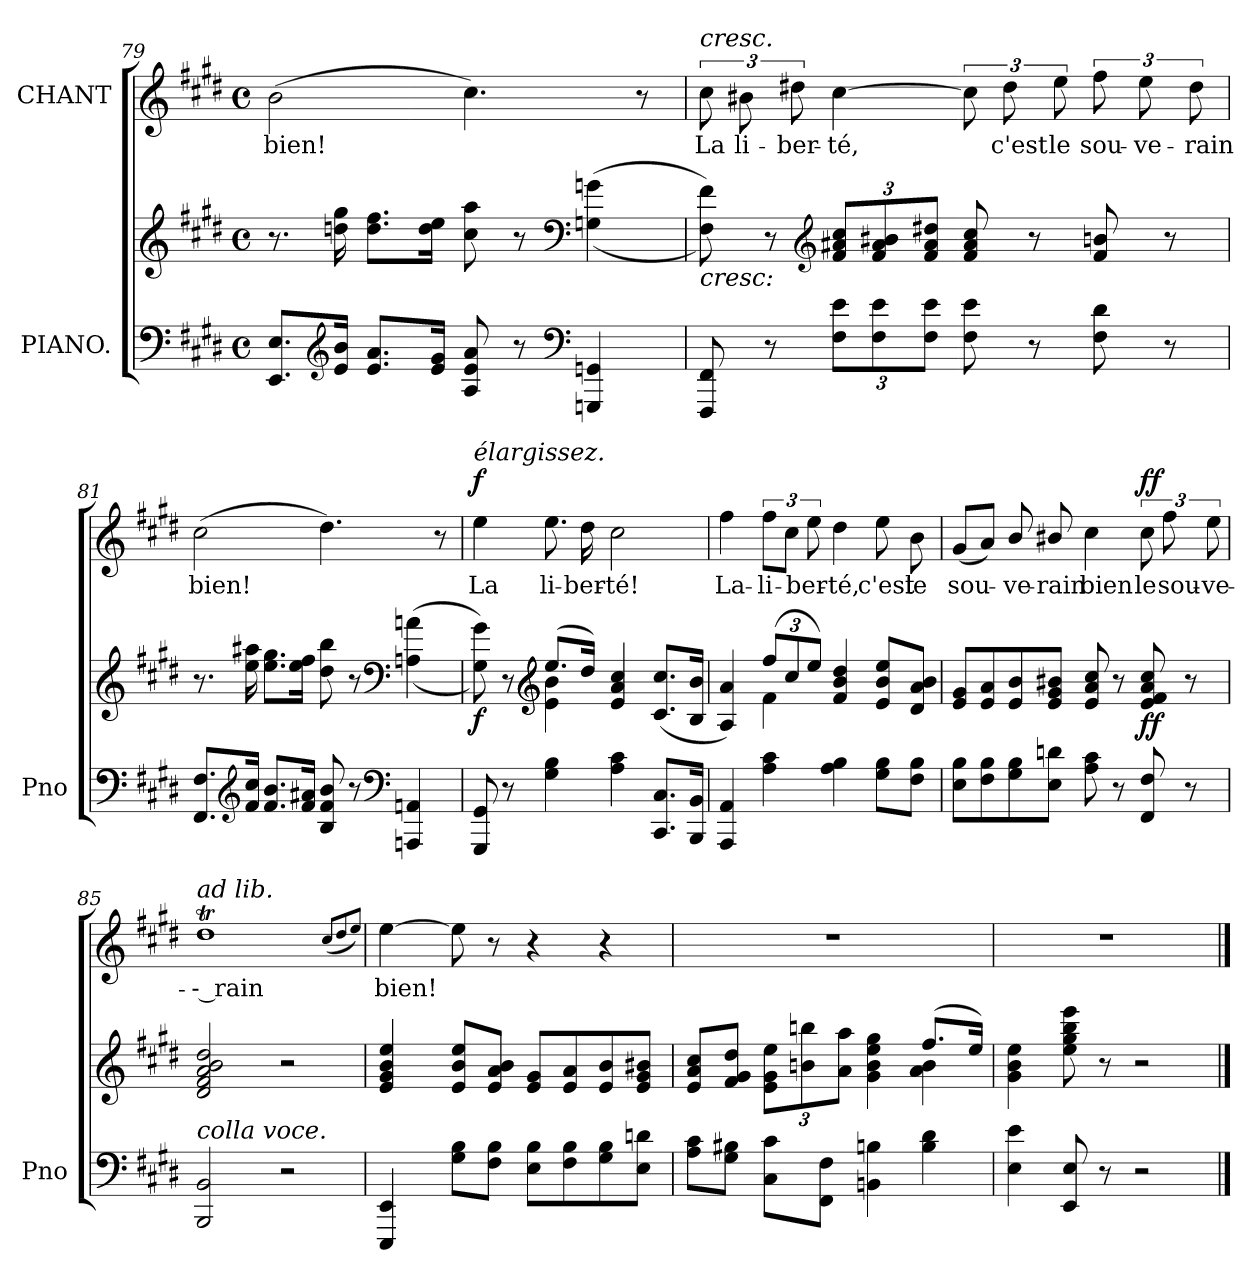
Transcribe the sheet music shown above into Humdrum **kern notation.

**kern	**kern	**dynam	**kern	**text	**dynam
*part2	*part2	*part2	*part1	*part1	*part1
*staff3	*staff2	*staff2/3	*staff1	*staff1	*staff1
*I"PIANO.	*	*	*I"CHANT	*	*
*I'Pno	*	*	*	*	*
*clefF4	*clefG2	*	*clefG2	*	*
*k[f#c#g#d#]	*k[f#c#g#d#]	*	*k[f#c#g#d#]	*	*
*M4/4	*M4/4	*	*M4/4	*	*
*met(c)	*met(c)	*	*met(c)	*	*
=79	=79	=79	=79	=79	=79
8.EE/ 8.E/L	8.r	.	(2b\	bien!	.
*clefG2	*	*	*	*	*
16e/ 16b/Jk	16ddn\ 16gg#\	.	.	.	.
8.e/ 8.a/L	8.dd\ 8.ff#\L	.	.	.	.
16e/ 16g#/Jk	16dd\ 16ee\Jk	.	.	.	.
8A/ 8e/ 8a/	8cc#\ 8aa\	.	4.cc#\)	.	.
8r	8r	.	.	.	.
*clefF4	*clefF4	*	*	*	*
4GGGn/ 4GGn/	(<(4Gn\ 4gn\	.	.	.	.
.	.	.	8r	.	.
=80	=80	=80	=80	=80	=80
!	!	!	!LO:TX:a:i:t=cresc.	!	!
!	!LO:TX:b:i:t=cresc&colon;	!	!	!	!
8FFF#/ 8FF#/	8F#\ 8f#\))	.	12cc#\	-La	.
.	.	.	12b#X\	li-	.
8r	8r	.	.	.	.
.	.	.	12dd#X\	-ber-	.
*	*clefG2	*	*	*	*
*	*Xbrackettup	*	*	*	*
12F#\ 12e\L	12f#/ 12a#X/ 12cc#/L	.	[4cc#\	-té,	.
12F#\ 12e\	12f#/ 12a#/ 12b#X/	.	.	.	.
12F#\ 12e\J	12f#/ 12a#/ 12dd#X/J	.	.	.	.
8F#\ 8e\	8f#/ 8a#/ 8cc#/	.	12cc#\]	.	.
.	.	.	12dd#\	c'est	.
8r	8r	.	.	.	.
.	.	.	12ee\	le	.
8F#\ 8d#\	8f#/ 8bn/	.	12ff#\	sou-	.
.	.	.	12ee\	-ve-	.
8r	8r	.	.	.	.
.	.	.	12dd#\	-rain	.
=81	=81	=81	=81	=81	=81
8.FF#/ 8.F#/L	8.r	.	(2cc#\	bien!	.
*clefG2	*	*	*	*	*
16f#/ 16cc#/Jk	16ee\ 16aa#X\	.	.	.	.
8.f#/ 8.b/L	8.ee\ 8.gg#\L	.	.	.	.
16f#/ 16a#X/Jk	16ee\ 16ff#\Jk	.	.	.	.
8B/ 8f#/ 8b/	8dd#\ 8bb\	.	4.dd#\)	.	.
8r	8r	.	.	.	.
*clefF4	*clefF4	*	*	*	*
4AAAn/ 4AAn/	((<4An\ 4an\	.	.	.	.
.	.	.	8r	.	.
=82	=82	=82	=82	=82	=82
*	*^	*	*	*	*
!	!	!	!	!LO:TX:a:i:t=élargissez.	!	!
!	!	!	!LO:DY:b	!	!	!LO:DY:a
8GGG#/ 8GG#/	8G#\ 8g#\))	4ryy	f	4ee\	La	f
8r	8r	.	.	.	.	.
*	*clefG2	*	*	*	*	*
4G#\ 4B\	(<8.ee/L	4e\ 4b\	.	8.ee\	li-	.
.	16dd#/Jk)	.	.	16dd#\	-ber-	.
4A\ 4c#\	4e/ 4a/ 4cc#/	2ryy	.	2cc#\	-té!	.
8.CC#/ 8.C#/L	(<8.c#/ 8.cc#/L	.	.	.	.	.
16BBB/ 16BB/Jk	16B/ 16b/Jk	.	.	.	.	.
=83	=83	=83	=83	=83	=83	=83
4AAA/ 4AA/	4A/ 4a/)	4ryy	.	4ff#\	La-	.
4A\ 4c#\	(<12ff#/L	4f#\	.	12ff#\L	-li-	.
.	12cc#/	.	.	12cc#\J	.	.
.	12ee/J)	.	.	12ee\	-ber-	.
4A\ 4B\	4f#/ 4b/ 4dd#/	2ryy	.	4dd#\	-té,	.
8G#\ 8B\L	8e/ 8b/ 8ee/L	.	.	8ee\	c'est	.
8F#\ 8B\J	8d#/ 8a/ 8b/J	.	.	8b\	le	.
*	*v	*v	*	*	*	*
=84	=84	=84	=84	=84	=84
8E\ 8B\L	8e/ 8g#/L	.	(8g#/L	sou-	.
8F#\ 8B\	8e/ 8a/	.	8a/J)	.	.
8G#\ 8B\	8e/ 8b/	.	8b/	-ve-	.
8E\ 8dn\J	8e/ 8g#/ 8b#X/J	.	8b#X/	-rain	.
8A\ 8c#\	8e/ 8a/ 8cc#/	.	4cc#\	bien	.
8r	8r	.	.	.	.
!	!	!LO:DY:b	!	!	!LO:DY:a
8FF#/ 8F#/	8e/ 8f#/ 8a/ 8cc#/	ff	12cc#\	le	ff
.	.	.	12ff#\	sou-	.
8r	8r	.	.	.	.
.	.	.	12ee\	-ve-	.
=85	=85	=85	=85	=85	=85
!	!	!	!LO:TX:a:i:t=ad lib.	!	!
!LO:TX:i:t=colla voce.	!	!	!	!	!
2BBB/ 2BB/	2d#/ 2f#/ 2a/ 2b/ 2dd#/	.	1dd#t	-- rain	.
2r	2r	.	.	.	.
.	.	.	(8qcc#/L	.	.
.	.	.	8qdd#/	.	.
.	.	.	8qee/J)	.	.
=86	=86	=86	=86	=86	=86
*	*	*	*^	*	*
4EEE/ 4EE/	4e/ 4g#/ 4b/ 4ee/	.	[4ee\	8ryy	bien!	.
.	.	.	.	8ryy	.	.
8G#\ 8B\L	8e/ 8b/ 8ee/L	.	8ee\]	2.ryy	.	.
8F#\ 8B\J	8e/ 8a/ 8b/J	.	8r	.	.	.
8E\ 8B\L	8e/ 8g#/L	.	4r	.	.	.
8F#\ 8B\	8e/ 8a/	.	.	.	.	.
8G#\ 8B\	8e/ 8b/	.	4r	.	.	.
8E\ 8dn\J	8e/ 8g#/ 8b#X/J	.	.	.	.	.
*	*	*	*v	*v	*	*
=87	=87	=87	=87	=87	=87
*	*^	*	*	*	*
8A\ 8c#\L	8e/ 8a/ 8cc#/L	2.ryy	.	1r	.	.
8G#\ 8B#X\J	8f#/ 8g#/ 8dd#/J	.	.	.	.	.
*	*brackettup	*	*	*	*	*
8C#\ 8c#\L	12e\ 12g#\ 12ee\L	.	.	.	.	.
.	12bn\ 12bbn\	.	.	.	.	.
8FF#\ 8F#\J	.	.	.	.	.	.
.	12a\ 12aa\J	.	.	.	.	.
4BBn\ 4Bn\	4g#\ 4b\ 4ee\ 4gg#\	.	.	.	.	.
4B\ 4d#\	(<8.ff#/L	4a\ 4b\	.	.	.	.
.	16ee/Jk)	.	.	.	.	.
*	*v	*v	*	*	*	*
=88	=88	=88	=88	=88	=88
4E\ 4e\	4g#\ 4b\ 4ee\	.	1r	.	.
8EE/ 8E/	8ee\ 8gg#\ 8bb\ 8eee\	.	.	.	.
8r	8r	.	.	.	.
2r	2r	.	.	.	.
==	==	==	==	==	==
*-	*-	*-	*-	*-	*-
